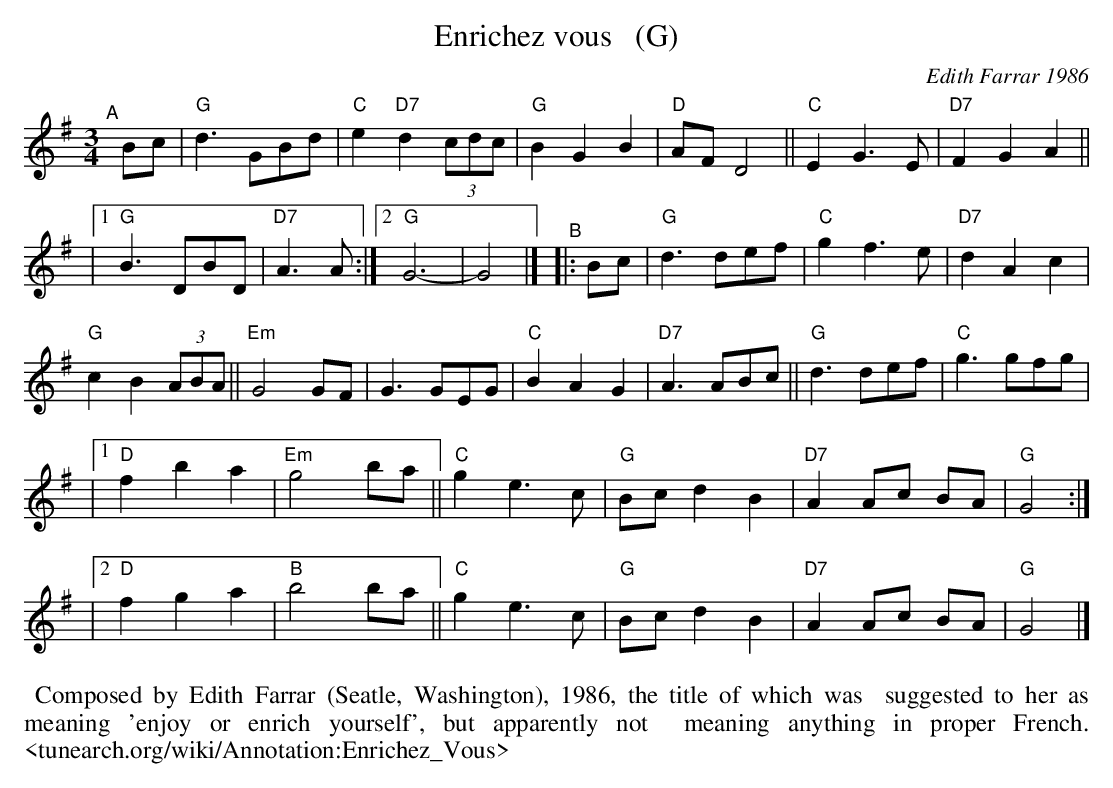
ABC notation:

X:1
T: Enrichez vous   (G)
C: Edith Farrar 1986
M: 3/4
L: 1/8
K: G
"^A"[|] Bc |\
"G"d3 GBd | "C"e2 "D7"d2 (3cdc |\
"G"B2 G2 B2 | "D"AF D4 ||\
"C"E2 G3 E | "D7"F2 G2A2 ||
|[1 "G"B3 DBD | "D7"A3 A :|\
 [2 "G"G6- | G4 |]\
"^B"|: Bc |\
"G"d3 def | "C"g2 f3 e |\
"D7"d2A2 c2 |
"G"c2 B2 (3ABA ||\
"Em"G4 GF | G3 GEG |\
"C"B2 A2 G2 | "D7"A3 ABc ||\
"G"d3 def | "C"g3 gfg |
|[1 "D"f2 b2 a2 | "Em"g4 ba ||\
"C"g2 e3 c | "G"Bc d2 B2 |\
"D7"A2Ac BA | "G"G4 :|
|[2 "D"f2 g2 a2 | "B"b4 ba ||\
"C"g2 e3 c | "G"Bc d2 B2 |\
"D7"A2 Ac BA | "G"G4 |]
